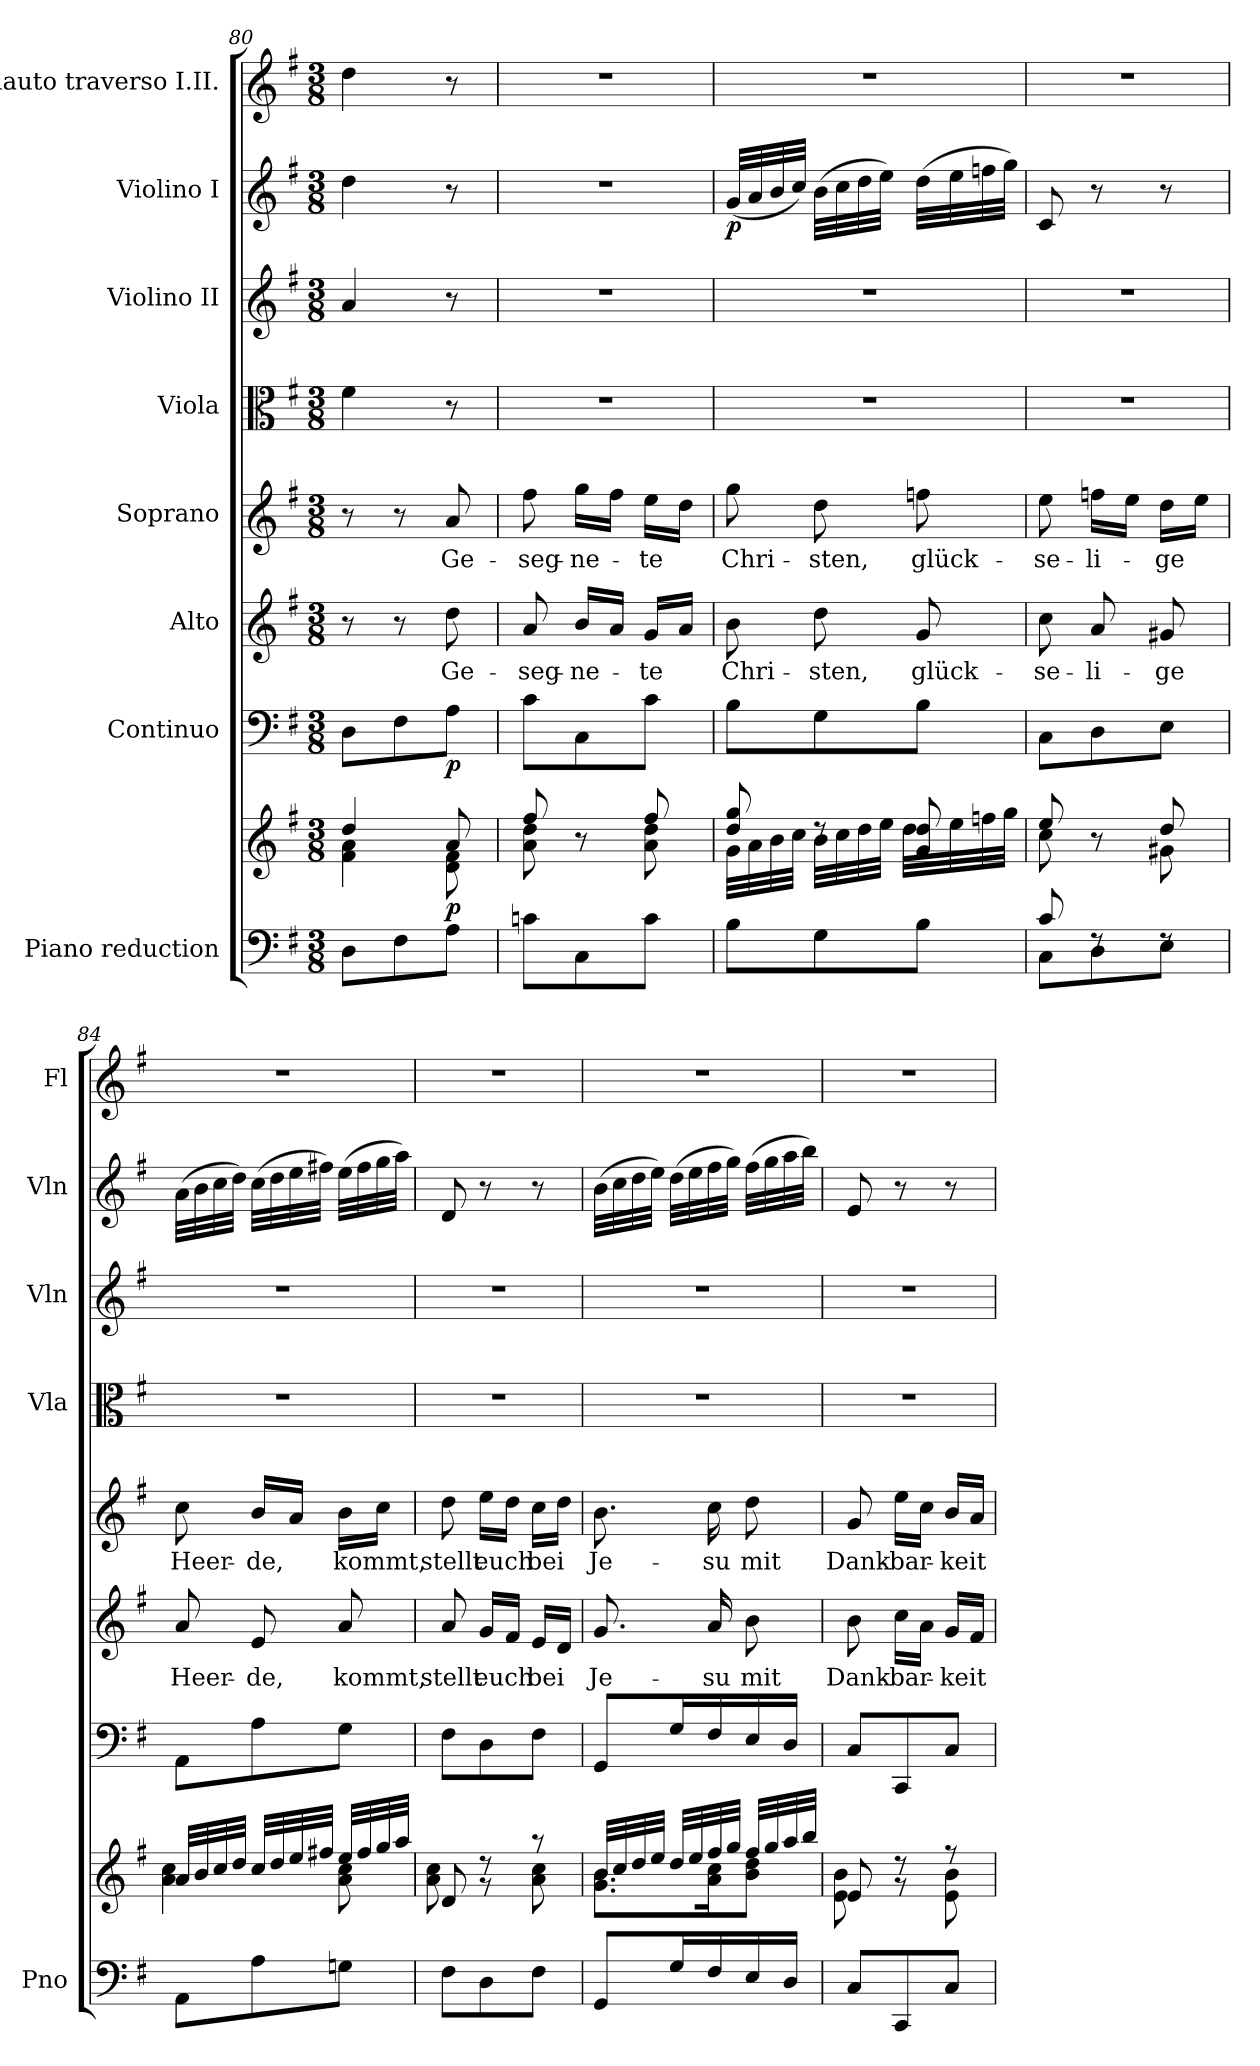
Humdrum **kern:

**kern	**kern	**dynam	**kern	**dynam	**kern	**text	**kern	**text	**kern	**kern	**kern	**dynam	**kern
*part8	*part8	*part8	*part7	*part7	*part6	*part6	*part5	*part5	*part4	*part3	*part2	*part2	*part1
*staff9	*staff8	*staff8/9	*staff7	*staff7	*staff6	*staff6	*staff5	*staff5	*staff4	*staff3	*staff2	*staff2	*staff1
*I"Piano reduction	*	*	*I"Continuo	*	*I"Alto	*	*I"Soprano	*	*I"Viola	*I"Violino II	*I"Violino I	*	*I"Flauto traverso I.II.
*I'Pno	*	*	*	*	*	*	*	*	*I'Vla	*I'Vln	*I'Vln	*	*I'Fl
!!LO:LB:g=z
*clefF4	*clefG2	*	*clefF4	*	*clefG2	*	*clefG2	*	*clefC3	*clefG2	*clefG2	*	*clefG2
*k[f#]	*k[f#]	*	*k[f#]	*	*k[f#]	*	*k[f#]	*	*k[f#]	*k[f#]	*k[f#]	*	*k[f#]
*M3/8	*M3/8	*	*M3/8	*	*M3/8	*	*M3/8	*	*M3/8	*M3/8	*M3/8	*	*M3/8
=80	=80	=80	=80	=80	=80	=80	=80	=80	=80	=80	=80	=80	=80
*	*^	*	*	*	*	*	*	*	*	*	*	*	*
8D\L	4dd/	4f#\ 4a\	.	8D\L	.	8r	.	8r	.	4f#\	4a/	4dd\	.	4dd\
8F#\	.	.	.	8F#\	.	8r	.	8r	.	.	.	.	.	.
!	!	!	!LO:DY:b	!	!LO:DY:b	!	!LO:LY:b	!	!LO:LY:b	!	!	!	!	!
8A\J	8a/	8d\ 8f#\	p	8A\J	p	8dd\	Ge-	8a/	Ge-	8r	8r	8r	.	8r
=81	=81	=81	=81	=81	=81	=81	=81	=81	=81	=81	=81	=81	=81	=81
!	!	!	!	!	!	!	!LO:LY:b	!	!LO:LY:b	!	!	!	!	!
8cn\L	8ff#/	8a\ 8dd\	.	8c\L	.	8a/	-seg-	8ff#\	-seg-	4.r	4.r	4.r	.	4.r
!	!	!	!	!	!	!	!LO:LY:b	!	!LO:LY:b	!	!	!	!	!
8C\	8r	8ryy	.	8C\	.	16b/LL	-ne-	16gg\LL	-ne-	.	.	.	.	.
.	.	.	.	.	.	16a/JJ	.	16ff#\JJ	.	.	.	.	.	.
!	!	!	!	!	!	!	!LO:LY:b	!	!LO:LY:b	!	!	!	!	!
8c\J	8ff#/	8a\ 8dd\	.	8c\J	.	16g/LL	-te	16ee\LL	-te	.	.	.	.	.
.	.	.	.	.	.	16a/JJ	.	16dd\JJ	.	.	.	.	.	.
=82	=82	=82	=82	=82	=82	=82	=82	=82	=82	=82	=82	=82	=82	=82
!	!	!	!	!	!	!	!LO:LY:b	!	!LO:LY:b	!	!	!	!LO:DY:b	!
8B\L	8dd/ 8gg/	32g\LLL	.	8B\L	.	8b\	Chri-	8gg\	Chri-	4.r	4.r	(<32g/LLL	p	4.r
.	.	32a\	.	.	.	.	.	.	.	.	.	32a/	.	.
.	.	32b\	.	.	.	.	.	.	.	.	.	32b/	.	.
.	.	32cc\JJJ	.	.	.	.	.	.	.	.	.	32cc/JJJ)	.	.
!	!	!	!	!	!	!	!LO:LY:b	!	!LO:LY:b	!	!	!	!	!
8G\	8rdd	32b\LLL	.	8G\	.	8dd\	-sten,	8dd\	-sten,	.	.	(>32b\LLL	.	.
.	.	32cc\	.	.	.	.	.	.	.	.	.	32cc\	.	.
.	.	32dd\	.	.	.	.	.	.	.	.	.	32dd\	.	.
.	.	32ee\JJJ	.	.	.	.	.	.	.	.	.	32ee\JJJ)	.	.
!	!	!	!	!	!	!	!LO:LY:b	!	!LO:LY:b	!	!	!	!	!
8B\J	8g/ 8dd/	32dd\LLL	.	8B\J	.	8g/	glück-	8ffn\	glück-	.	.	(>32dd\LLL	.	.
.	.	32ee\	.	.	.	.	.	.	.	.	.	32ee\	.	.
.	.	32ffn\	.	.	.	.	.	.	.	.	.	32ffn\	.	.
.	.	32gg\JJJ	.	.	.	.	.	.	.	.	.	32gg\JJJ)	.	.
=83	=83	=83	=83	=83	=83	=83	=83	=83	=83	=83	=83	=83	=83	=83
*^	*	*	*	*	*	*	*	*	*	*	*	*	*	*
!	!	!	!	!	!	!	!	!LO:LY:b	!	!LO:LY:b	!	!	!	!	!
8c/	8C\L	8ee/	8cc\	.	8C\L	.	8cc\	-se-	8ee\	-se-	4.r	4.r	8c/	.	4.r
!	!	!	!	!	!	!	!	!LO:LY:b	!	!LO:LY:b	!	!	!	!	!
8rF	8D\	8r	8ryy	.	8D\	.	8a/	-li-	16ffn\LL	-li-	.	.	8r	.	.
.	.	.	.	.	.	.	.	.	16ee\JJ	.	.	.	.	.	.
!	!	!	!	!	!	!	!	!LO:LY:b	!	!LO:LY:b	!	!	!	!	!
8rF	8E\J	8dd/	8g#X\	.	8E\J	.	8g#X/	-ge	16dd\LL	-ge	.	.	8r	.	.
.	.	.	.	.	.	.	.	.	16ee\JJ	.	.	.	.	.	.
*v	*v	*	*	*	*	*	*	*	*	*	*	*	*	*	*
=84	=84	=84	=84	=84	=84	=84	=84	=84	=84	=84	=84	=84	=84	=84
!	!	!	!	!	!	!	!LO:LY:b	!	!LO:LY:b	!	!	!	!	!
8AA\L	32a/LLL	4a\ 4cc\	.	8AA\L	.	8a/	Heer-	8cc\	Heer-	4.r	4.r	(>32a\LLL	.	4.r
.	32b/	.	.	.	.	.	.	.	.	.	.	32b\	.	.
.	32cc/	.	.	.	.	.	.	.	.	.	.	32cc\	.	.
.	32dd/JJJ	.	.	.	.	.	.	.	.	.	.	32dd\JJJ)	.	.
!	!	!	!	!	!	!	!LO:LY:b	!	!LO:LY:b	!	!	!	!	!
8A\	32cc/LLL	.	.	8A\	.	8e/	-de,	16b/LL	-de,	.	.	(>32cc\LLL	.	.
.	32dd/	.	.	.	.	.	.	.	.	.	.	32dd\	.	.
.	32ee/	.	.	.	.	.	.	16a/JJ	.	.	.	32ee\	.	.
.	32ff#X/JJJ	.	.	.	.	.	.	.	.	.	.	32ff#X\JJJ)	.	.
!	!	!	!	!	!	!	!LO:LY:b	!	!LO:LY:b	!	!	!	!	!
8Gn\J	32ee/LLL	8a\ 8cc\	.	8G\J	.	8a/	kommt,	16b\LL	kommt,	.	.	(>32ee\LLL	.	.
.	32ff#/	.	.	.	.	.	.	.	.	.	.	32ff#\	.	.
.	32gg/	.	.	.	.	.	.	16cc\JJ	.	.	.	32gg\	.	.
.	32aa/JJJ	.	.	.	.	.	.	.	.	.	.	32aa\JJJ)	.	.
=85	=85	=85	=85	=85	=85	=85	=85	=85	=85	=85	=85	=85	=85	=85
!	!	!	!	!	!	!	!LO:LY:b	!	!LO:LY:b	!	!	!	!	!
8F#\L	8d/	8a\ 8cc\	.	8F#\L	.	8a/	stellt	8dd\	stellt	4.r	4.r	8d/	.	4.r
!	!	!	!	!	!	!	!LO:LY:b	!	!LO:LY:b	!	!	!	!	!
8D\	8r	8r	.	8D\	.	16g/LL	euch	16ee\LL	euch	.	.	8r	.	.
.	.	.	.	.	.	16f#/JJ	.	16dd\JJ	.	.	.	.	.	.
!	!	!	!	!	!	!	!LO:LY:b	!	!LO:LY:b	!	!	!	!	!
8F#\J	8r	8a\ 8cc\	.	8F#\J	.	16e/LL	bei	16cc\LL	bei	.	.	8r	.	.
.	.	.	.	.	.	16d/JJ	.	16dd\JJ	.	.	.	.	.	.
!!LO:PB:g=z
=86	=86	=86	=86	=86	=86	=86	=86	=86	=86	=86	=86	=86	=86	=86
!	!	!	!	!	!	!	!LO:LY:b	!	!LO:LY:b	!	!	!	!	!
8GG/L	32b/LLL	8.g\ 8.b\L	.	8GG/L	.	8.g/	Je-	8.b\	Je-	4.r	4.r	(>32b\LLL	.	4.r
.	32cc/	.	.	.	.	.	.	.	.	.	.	32cc\	.	.
.	32dd/	.	.	.	.	.	.	.	.	.	.	32dd\	.	.
.	32ee/JJJ	.	.	.	.	.	.	.	.	.	.	32ee\JJJ)	.	.
16G/L	32dd/LLL	.	.	16G/L	.	.	.	.	.	.	.	(>32dd\LLL	.	.
.	32ee/	.	.	.	.	.	.	.	.	.	.	32ee\	.	.
!	!	!	!	!	!	!	!LO:LY:b	!	!LO:LY:b	!	!	!	!	!
16F#/	32ff#/	16a\ 16cc\K	.	16F#/	.	16a/	-su	16cc\	-su	.	.	32ff#\	.	.
.	32gg/JJJ	.	.	.	.	.	.	.	.	.	.	32gg\JJJ)	.	.
!	!	!	!	!	!	!	!LO:LY:b	!	!LO:LY:b	!	!	!	!	!
16E/	32ff#/LLL	8b\ 8dd\J	.	16E/	.	8b\	mit	8dd\	mit	.	.	(>32ff#\LLL	.	.
.	32gg/	.	.	.	.	.	.	.	.	.	.	32gg\	.	.
16D/JJ	32aa/	.	.	16D/JJ	.	.	.	.	.	.	.	32aa\	.	.
.	32bb/JJJ	.	.	.	.	.	.	.	.	.	.	32bb\JJJ)	.	.
=87	=87	=87	=87	=87	=87	=87	=87	=87	=87	=87	=87	=87	=87	=87
!	!	!	!	!	!	!	!LO:LY:b	!	!LO:LY:b	!	!	!	!	!
8C/L	8e/	8e\ 8b\	.	8C/L	.	8b\	Dank-	8g/	Dank-	4.r	4.r	8e/	.	4.r
!	!	!	!	!	!	!	!LO:LY:b	!	!LO:LY:b	!	!	!	!	!
8CC/	8r	8r	.	8CC/	.	16cc\LL	-bar-	16ee\LL	-bar-	.	.	8r	.	.
.	.	.	.	.	.	16a\JJ	.	16cc\JJ	.	.	.	.	.	.
!	!	!	!	!	!	!	!LO:LY:b	!	!LO:LY:b	!	!	!	!	!
8C/J	8r	8e\ 8b\	.	8C/J	.	16g/LL	-keit	16b/LL	-keit	.	.	8r	.	.
.	.	.	.	.	.	16f#/JJ	.	16a/JJ	.	.	.	.	.	.
*	*v	*v	*	*	*	*	*	*	*	*	*	*	*	*
=	=	=	=	=	=	=	=	=	=	=	=	=	=
*-	*-	*-	*-	*-	*-	*-	*-	*-	*-	*-	*-	*-	*-
